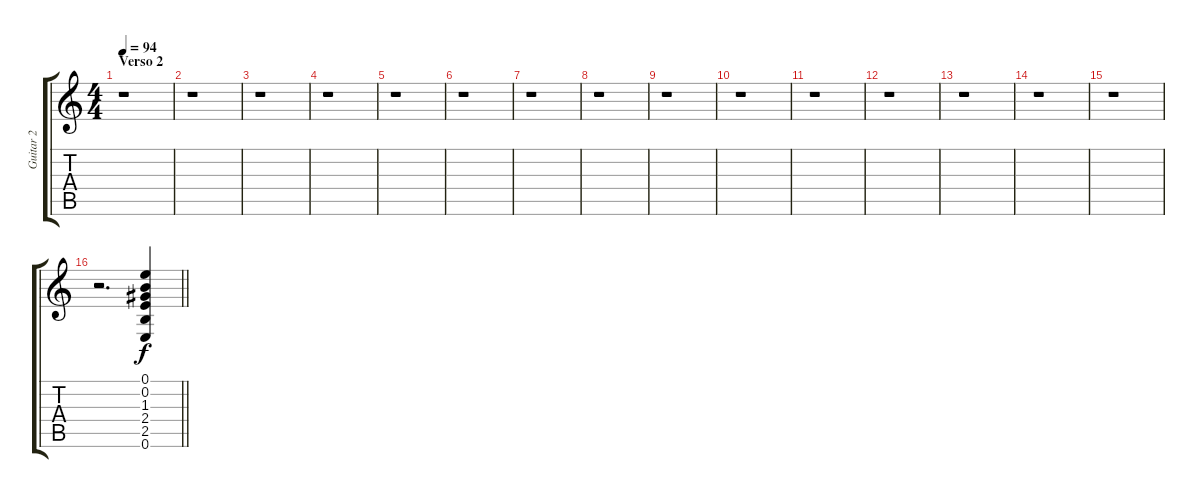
\track ("Guitar 2" "Guitar 2") {instrument overdrivenguitar}
\staff {score tabs}
\tuning (E4 B3 G3 D3 A2 E2) {hide}
\ts (4 4)
\section ("" "Verso 2")
\tempo 94
\clef g2
\ks c
r.1{dy f} |
r.1 |
r.1 |
r.1 |
r.1 |
r.1 |
r.1 |
r.1 |
r.1 |
r.1 |
r.1 |
r.1 |
r.1 |
r.1 |
r.1 |
\barLineRight lightlight
r.2{d} (0.1 0.2 1.3 2.4 2.5 0.6).4
